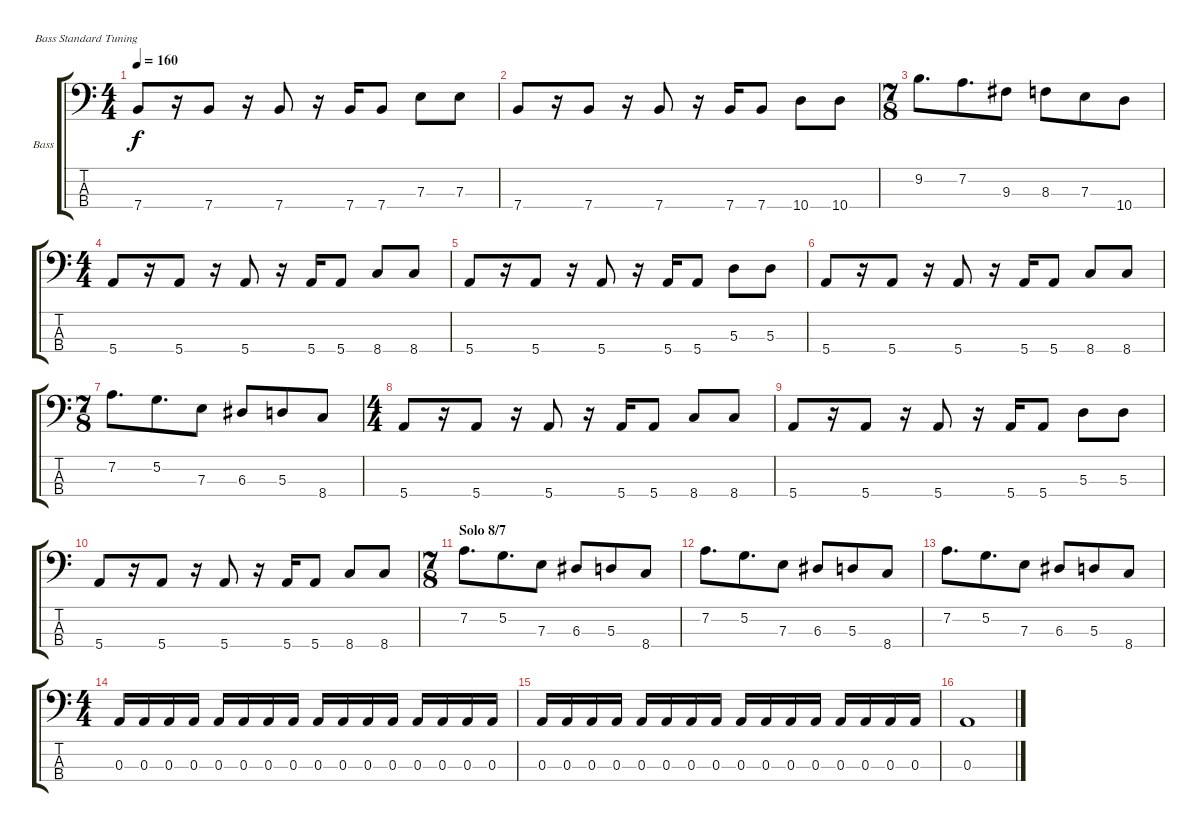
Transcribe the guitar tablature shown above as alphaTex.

\bracketExtendMode groupsimilarinstruments
\firstSystemTrackNameOrientation horizontal
\otherSystemsTrackNameOrientation horizontal
\track ("Bass" "Bass") {instrument electricbasspick}
\staff {score tabs}
\tuning (G2 D2 A1 E1)
\ts (4 4)
\tempo 160
\clef f4
\ks c
7.4.8{dy f} r.16 7.4.8 r.16 7.4.8 r.16 7.4.16 7.4.8 7.3.8 7.3.8 |
7.4.8 r.16 7.4.8 r.16 7.4.8 r.16 7.4.16 7.4.8 10.4.8 10.4.8 |
\ts (7 8)
9.2.8{d} 7.2.8{d} 9.3.8 8.3.8 7.3.8 10.4.8 |
\ts (4 4)
5.4.8 r.16 5.4.8 r.16 5.4.8 r.16 5.4.16 5.4.8 8.4.8 8.4.8 |
5.4.8 r.16 5.4.8 r.16 5.4.8 r.16 5.4.16 5.4.8 5.3.8 5.3.8 |
5.4.8 r.16 5.4.8 r.16 5.4.8 r.16 5.4.16 5.4.8 8.4.8 8.4.8 |
\ts (7 8)
7.2.8{d} 5.2.8{d} 7.3.8 6.3.8 5.3.8 8.4.8 |
\ts (4 4)
5.4.8 r.16 5.4.8 r.16 5.4.8 r.16 5.4.16 5.4.8 8.4.8 8.4.8 |
5.4.8 r.16 5.4.8 r.16 5.4.8 r.16 5.4.16 5.4.8 5.3.8 5.3.8 |
5.4.8 r.16 5.4.8 r.16 5.4.8 r.16 5.4.16 5.4.8 8.4.8 8.4.8 |
\ts (7 8)
\section ("" "Solo 8/7")
7.2.8{d} 5.2.8{d} 7.3.8 6.3.8 5.3.8 8.4.8 |
7.2.8{d} 5.2.8{d} 7.3.8 6.3.8 5.3.8 8.4.8 |
7.2.8{d} 5.2.8{d} 7.3.8 6.3.8 5.3.8 8.4.8 |
\ts (4 4)
0.3.16 0.3.16 0.3.16 0.3.16 0.3.16 0.3.16 0.3.16 0.3.16 0.3.16 0.3.16 0.3.16 0.3.16 0.3.16 0.3.16 0.3.16 0.3.16 |
0.3.16 0.3.16 0.3.16 0.3.16 0.3.16 0.3.16 0.3.16 0.3.16 0.3.16 0.3.16 0.3.16 0.3.16 0.3.16 0.3.16 0.3.16 0.3.16 |
0.3.1
